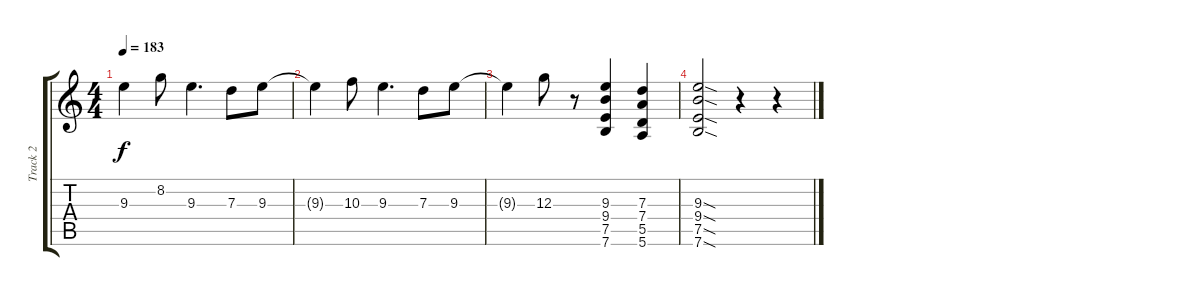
\track ("Track 2" "Track 2") {instrument overdrivenguitar}
\staff {score tabs}
\tuning (E4 B3 G3 D3 A2 E2) {hide}
\ts (4 4)
\tempo 183
\clef g2
\ks c
9.3{t}.4{dy f} 8.2.8 9.3.4{d} 7.3.8 9.3.8 |
9.3{t}.4 10.3.8 9.3.4{d} 7.3.8 9.3.8 |
9.3{t}.4 12.3.8 r.8 (9.3 9.4 7.5 7.6).4 (7.3 7.4 5.5 5.6).4 |
(9.3{sod} 9.4{sod} 7.5{sod} 7.6{sod}).2 r.4 r.4
